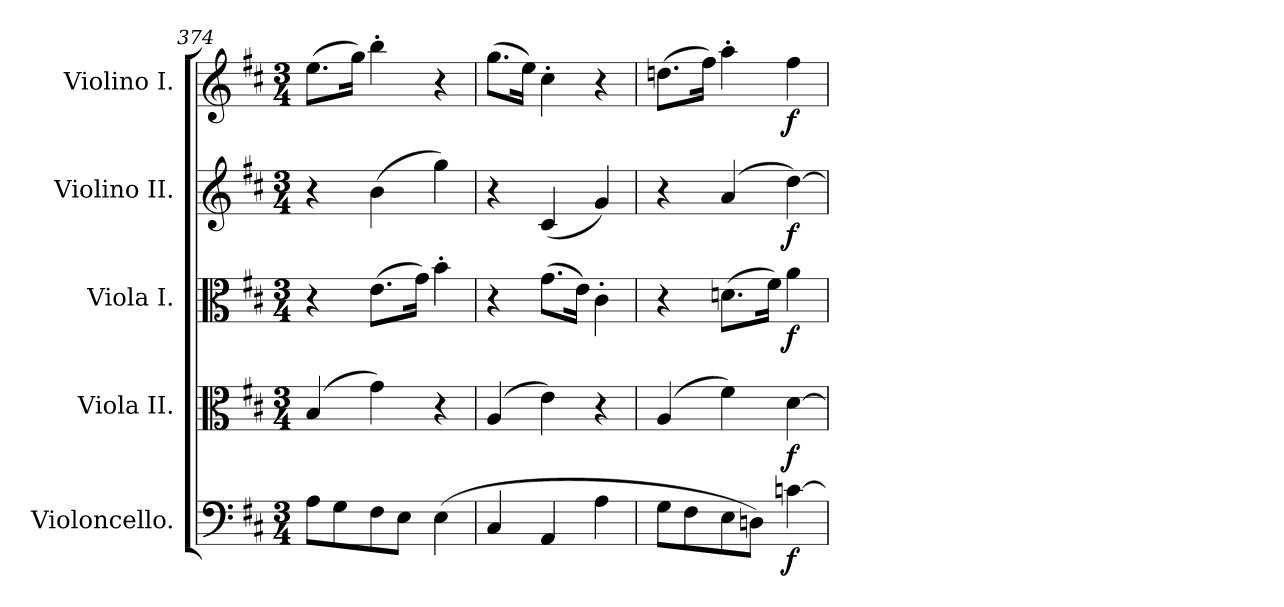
**kern	**dynam	**kern	**dynam	**kern	**dynam	**kern	**dynam	**kern	**dynam
*part5	*part5	*part4	*part4	*part3	*part3	*part2	*part2	*part1	*part1
*staff5	*staff5	*staff4	*staff4	*staff3	*staff3	*staff2	*staff2	*staff1	*staff1
*I"Violoncello.	*	*I"Viola II.	*	*I"Viola I.	*	*I"Violino II.	*	*I"Violino I.	*
*I'Vc	*	*I'Vla	*	*I'Vla	*	*I'Vln	*	*I'Vln	*
*clefF4	*	*clefC3	*	*clefC3	*	*clefG2	*	*clefG2	*
*k[f#c#]	*	*k[f#c#]	*	*k[f#c#]	*	*k[f#c#]	*	*k[f#c#]	*
*M3/4	*	*M3/4	*	*M3/4	*	*M3/4	*	*M3/4	*
=374	=374	=374	=374	=374	=374	=374	=374	=374	=374
8A\L	.	(>4B/	.	4r	.	4r	.	(>8.ee\L	.
8G\	.	.	.	.	.	.	.	.	.
.	.	.	.	.	.	.	.	16gg\Jk)	.
8F#\	.	4g\)	.	(>8.e\L	.	(>4b\	.	4bb'\	.
8E\J	.	.	.	.	.	.	.	.	.
.	.	.	.	16g\Jk)	.	.	.	.	.
(>4E\	.	4r	.	4b'\	.	4gg\)	.	4r	.
=375	=375	=375	=375	=375	=375	=375	=375	=375	=375
4C#/	.	(>4A/	.	4r	.	4r	.	(>8.gg\L	.
.	.	.	.	.	.	.	.	16ee\Jk)	.
4AA/	.	4e\)	.	(>8.g\L	.	(<4c#/	.	4cc#'\	.
.	.	.	.	16e\Jk)	.	.	.	.	.
4A\	.	4r	.	4c#'\	.	4g/)	.	4r	.
!!LO:LB:g=z
=376	=376	=376	=376	=376	=376	=376	=376	=376	=376
8G\L	.	(>4A/	.	4r	.	4r	.	(>8.ddn\L	.
8F#\	.	.	.	.	.	.	.	.	.
.	.	.	.	.	.	.	.	16ff#\Jk)	.
8E\	.	4f#\)	.	(>8.dn\L	.	(>4a/	.	4aa'\	.
8Dn\J)	.	.	.	.	.	.	.	.	.
.	.	.	.	16f#\Jk)	.	.	.	.	.
!	!LO:DY:b	!	!LO:DY:b	!	!LO:DY:b	!	!LO:DY:b	!	!LO:DY:b
[4cn\	f	[4d\	f	4a\	f	[4dd\)	f	4ff#\	f
=	=	=	=	=	=	=	=	=	=
*-	*-	*-	*-	*-	*-	*-	*-	*-	*-
